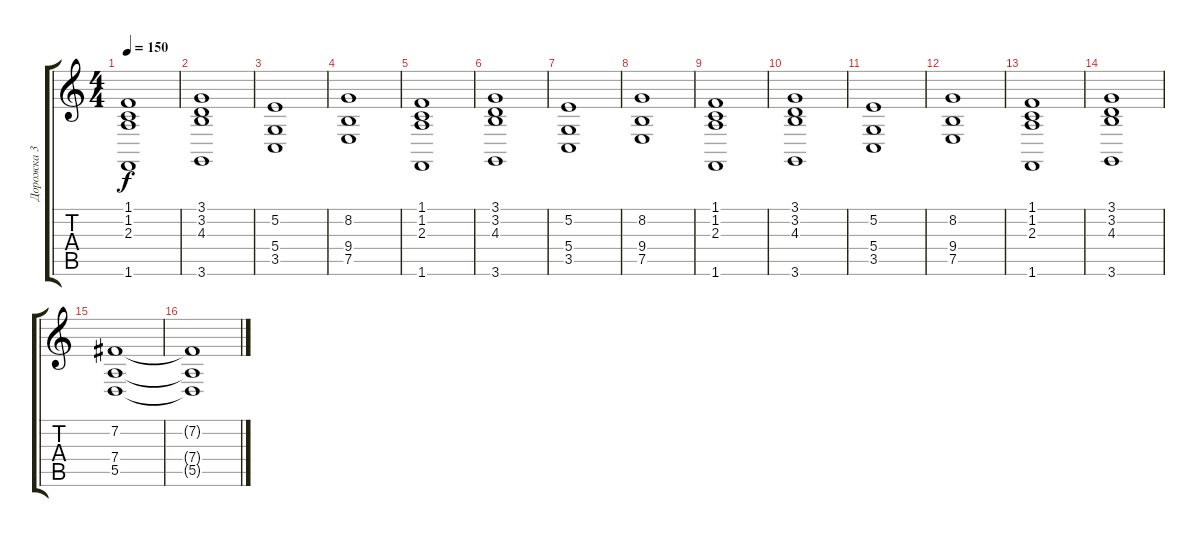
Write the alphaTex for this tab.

\track ("Дорожка 3" "Дорожка 3") {instrument pad2warm}
\staff {score tabs}
\tuning (E4 B3 G3 D3 A2 E2) {hide}
\ts (4 4)
\tempo 150
\clef g2
\ks c
(1.1 1.2 2.3 1.6).1{dy f} |
(3.1 3.2 4.3 3.6).1 |
(5.2 5.4 3.5).1 |
(8.2 9.4 7.5).1 |
(1.1 1.2 2.3 1.6).1 |
(3.1 3.2 4.3 3.6).1 |
(5.2 5.4 3.5).1 |
(8.2 9.4 7.5).1 |
(1.1 1.2 2.3 1.6).1 |
(3.1 3.2 4.3 3.6).1 |
(5.2 5.4 3.5).1 |
(8.2 9.4 7.5).1 |
(1.1 1.2 2.3 1.6).1 |
(3.1 3.2 4.3 3.6).1 |
(7.2 7.4 5.5).1 |
(7.2{t} 7.4{t} 5.5{t}).1
